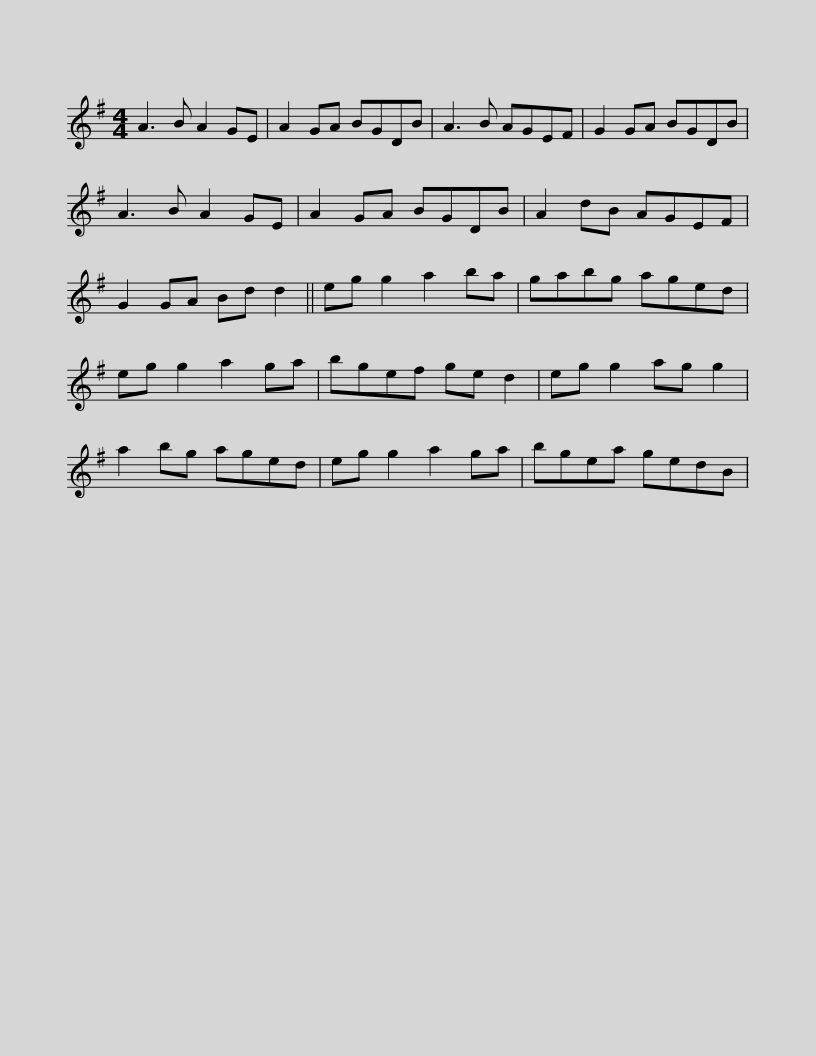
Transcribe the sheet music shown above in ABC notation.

X:1
L:1/8
M:4/4
I:linebreak $
K:G
V:1 treble
V:1
 A3 B A2 GE | A2 GA BGDB | A3 B AGEF | G2 GA BGDB | A3 B A2 GE | %5
 A2 GA BGDB |$ A2 dB AGEF | G2 GA Bd d2 || eg g2 a2 ba | gabg aged | %10
 eg g2 a2 ga | bgef ge d2 |$ eg g2 ag g2 | a2 bg aged | eg g2 a2 ga | %15
 bgea gedB | %16
